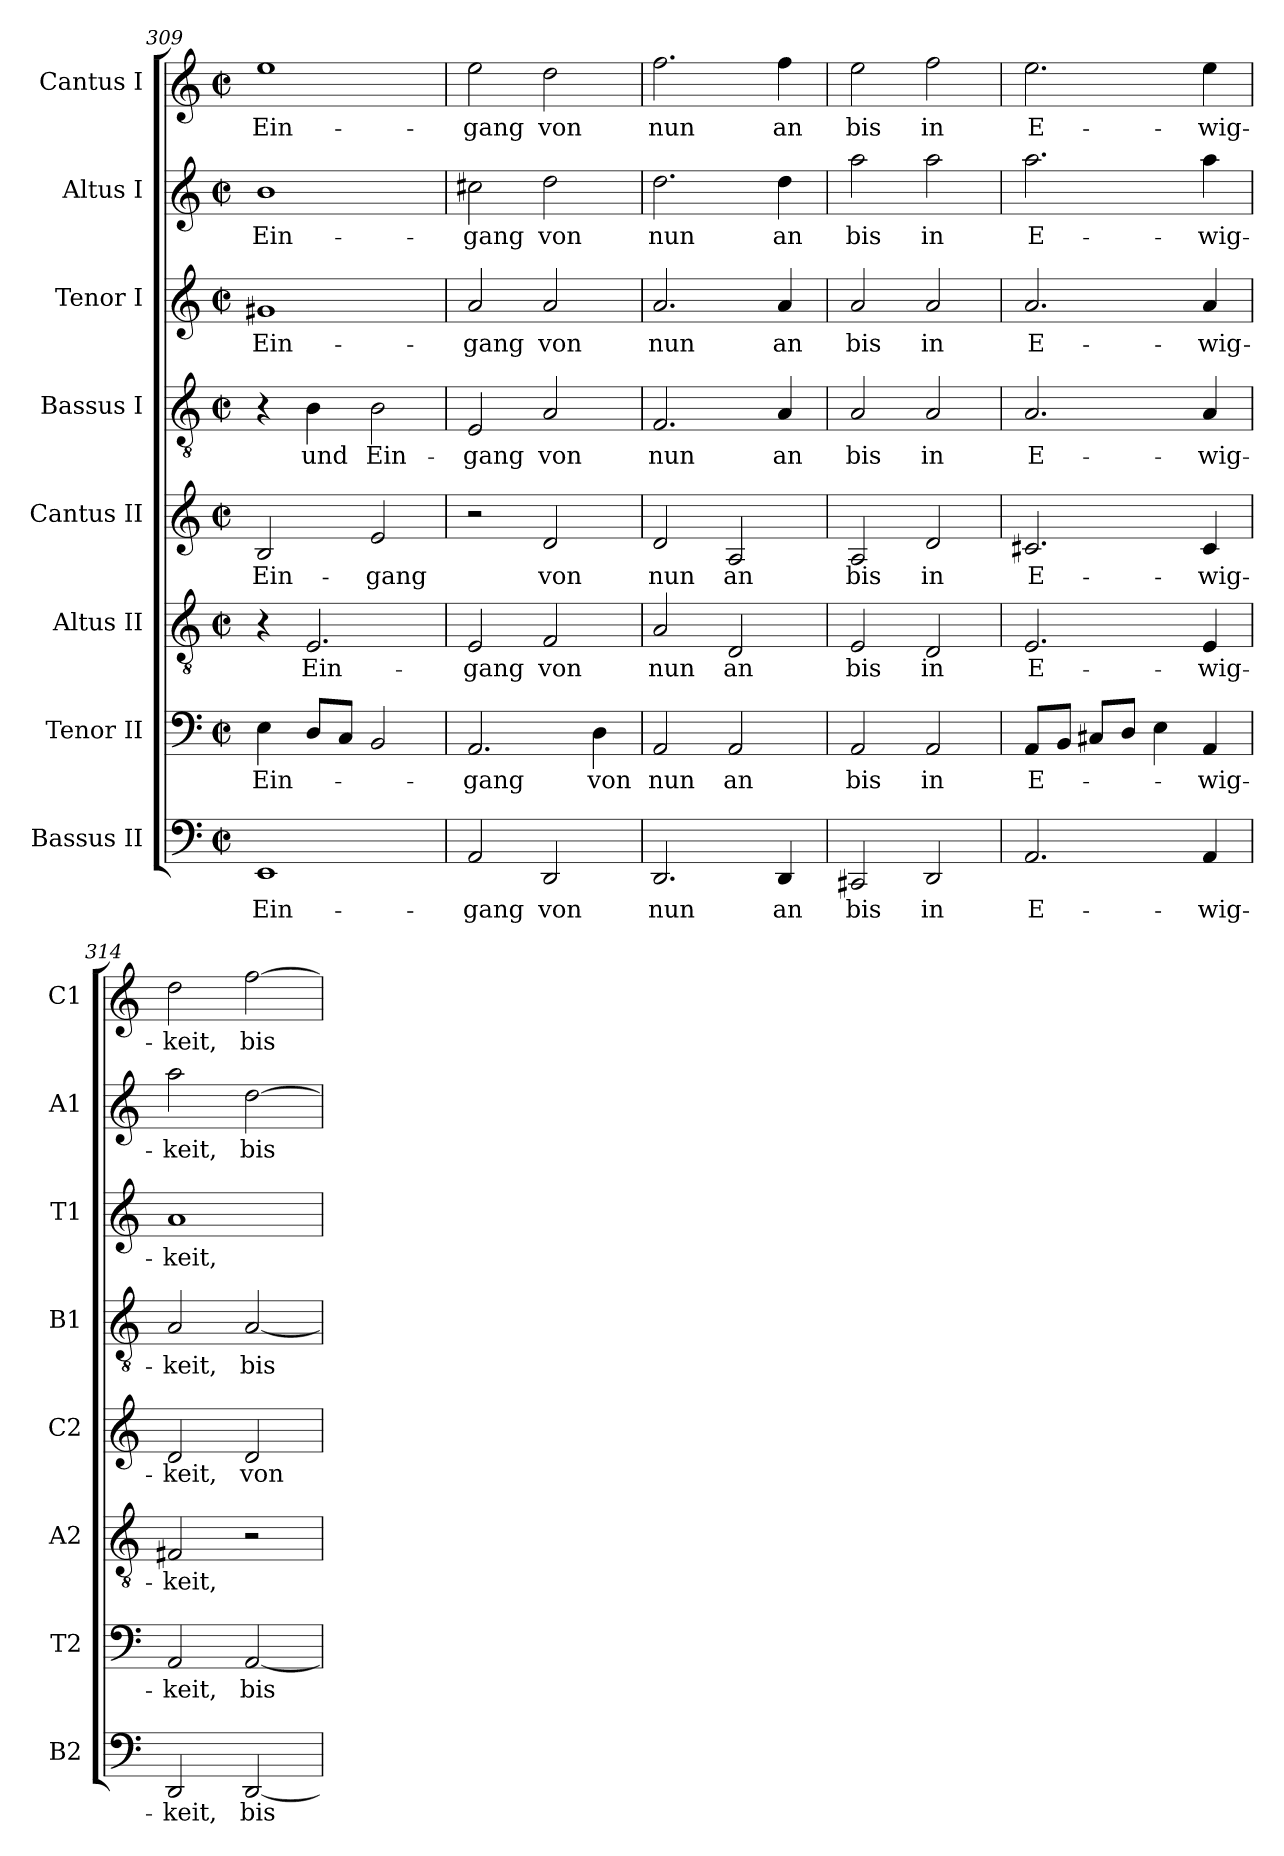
**kern	**text	**kern	**text	**kern	**text	**kern	**text	**kern	**text	**kern	**text	**kern	**text	**kern	**text
*part8	*part8	*part7	*part7	*part6	*part6	*part5	*part5	*part4	*part4	*part3	*part3	*part2	*part2	*part1	*part1
*staff8	*staff8	*staff7	*staff7	*staff6	*staff6	*staff5	*staff5	*staff4	*staff4	*staff3	*staff3	*staff2	*staff2	*staff1	*staff1
*I"Bassus II	*	*I"Tenor II	*	*I"Altus II	*	*I"Cantus II	*	*I"Bassus I	*	*I"Tenor I	*	*I"Altus I	*	*I"Cantus I	*
*I'B2	*	*I'T2	*	*I'A2	*	*I'C2	*	*I'B1	*	*I'T1	*	*I'A1	*	*I'C1	*
*clefF4	*	*clefF4	*	*clefGv2	*	*clefG2	*	*clefGv2	*	*clefG2	*	*clefG2	*	*clefG2	*
*k[]	*	*k[]	*	*k[]	*	*k[]	*	*k[]	*	*k[]	*	*k[]	*	*k[]	*
*C:	*	*C:	*	*C:	*	*C:	*	*C:	*	*C:	*	*C:	*	*C:	*
*M2/2	*	*M2/2	*	*M2/2	*	*M2/2	*	*M2/2	*	*M2/2	*	*M2/2	*	*M2/2	*
*met(c|)	*	*met(c|)	*	*met(c|)	*	*met(c|)	*	*met(c|)	*	*met(c|)	*	*met(c|)	*	*met(c|)	*
=309	=309	=309	=309	=309	=309	=309	=309	=309	=309	=309	=309	=309	=309	=309	=309
!	!LO:LY:b	!	!	!	!	!	!	!	!	!	!	!	!	!	!
!	!	!	!LO:LY:b	!	!	!	!	!	!	!	!	!	!	!	!
!	!	!	!	!	!	!	!LO:LY:b	!	!	!	!	!	!	!	!
!	!	!	!	!	!	!	!	!	!	!	!LO:LY:b	!	!	!	!
!	!	!	!	!	!	!	!	!	!	!	!	!	!LO:LY:b	!	!
!	!	!	!	!	!	!	!	!	!	!	!	!	!	!	!LO:LY:b
1EE	Ein-	4E\	Ein-	4r	.	2B/	Ein-	4r	.	1g#X	Ein-	1b	Ein-	1ee	Ein-
!	!	!	!	!	!LO:LY:b	!	!	!	!	!	!	!	!	!	!
!	!	!	!	!	!	!	!	!	!LO:LY:b	!	!	!	!	!	!
.	.	8D/L	.	2.E/	Ein-	.	.	4B\	und	.	.	.	.	.	.
.	.	8C/J	.	.	.	.	.	.	.	.	.	.	.	.	.
!	!	!	!	!	!	!	!LO:LY:b	!	!	!	!	!	!	!	!
!	!	!	!	!	!	!	!	!	!LO:LY:b	!	!	!	!	!	!
.	.	2BB/	.	.	.	2e/	-gang	2B\	Ein-	.	.	.	.	.	.
!!LO:LB:g=z
=310	=310	=310	=310	=310	=310	=310	=310	=310	=310	=310	=310	=310	=310	=310	=310
!	!LO:LY:b	!	!	!	!	!	!	!	!	!	!	!	!	!	!
!	!	!	!LO:LY:b	!	!	!	!	!	!	!	!	!	!	!	!
!	!	!	!	!	!LO:LY:b	!	!	!	!	!	!	!	!	!	!
!	!	!	!	!	!	!	!	!	!LO:LY:b	!	!	!	!	!	!
!	!	!	!	!	!	!	!	!	!	!	!LO:LY:b	!	!	!	!
!	!	!	!	!	!	!	!	!	!	!	!	!	!LO:LY:b	!	!
!	!	!	!	!	!	!	!	!	!	!	!	!	!	!	!LO:LY:b
2AA/	-gang	2.AA/	-gang	2E/	-gang	2r	.	2E/	-gang	2a/	-gang	2cc#X\	-gang	2ee\	-gang
!	!LO:LY:b	!	!	!	!	!	!	!	!	!	!	!	!	!	!
!	!	!	!	!	!LO:LY:b	!	!	!	!	!	!	!	!	!	!
!	!	!	!	!	!	!	!LO:LY:b	!	!	!	!	!	!	!	!
!	!	!	!	!	!	!	!	!	!LO:LY:b	!	!	!	!	!	!
!	!	!	!	!	!	!	!	!	!	!	!LO:LY:b	!	!	!	!
!	!	!	!	!	!	!	!	!	!	!	!	!	!LO:LY:b	!	!
!	!	!	!	!	!	!	!	!	!	!	!	!	!	!	!LO:LY:b
2DD/	von	.	.	2F/	von	2d/	von	2A/	von	2a/	von	2dd\	von	2dd\	von
!	!	!	!LO:LY:b	!	!	!	!	!	!	!	!	!	!	!	!
.	.	4D\	von	.	.	.	.	.	.	.	.	.	.	.	.
=311	=311	=311	=311	=311	=311	=311	=311	=311	=311	=311	=311	=311	=311	=311	=311
!	!LO:LY:b	!	!	!	!	!	!	!	!	!	!	!	!	!	!
!	!	!	!LO:LY:b	!	!	!	!	!	!	!	!	!	!	!	!
!	!	!	!	!	!LO:LY:b	!	!	!	!	!	!	!	!	!	!
!	!	!	!	!	!	!	!LO:LY:b	!	!	!	!	!	!	!	!
!	!	!	!	!	!	!	!	!	!LO:LY:b	!	!	!	!	!	!
!	!	!	!	!	!	!	!	!	!	!	!LO:LY:b	!	!	!	!
!	!	!	!	!	!	!	!	!	!	!	!	!	!LO:LY:b	!	!
!	!	!	!	!	!	!	!	!	!	!	!	!	!	!	!LO:LY:b
2.DD/	nun	2AA/	nun	2A/	nun	2d/	nun	2.F/	nun	2.a/	nun	2.dd\	nun	2.ff\	nun
!	!	!	!LO:LY:b	!	!	!	!	!	!	!	!	!	!	!	!
!	!	!	!	!	!LO:LY:b	!	!	!	!	!	!	!	!	!	!
!	!	!	!	!	!	!	!LO:LY:b	!	!	!	!	!	!	!	!
.	.	2AA/	an	2D/	an	2A/	an	.	.	.	.	.	.	.	.
!	!LO:LY:b	!	!	!	!	!	!	!	!	!	!	!	!	!	!
!	!	!	!	!	!	!	!	!	!LO:LY:b	!	!	!	!	!	!
!	!	!	!	!	!	!	!	!	!	!	!LO:LY:b	!	!	!	!
!	!	!	!	!	!	!	!	!	!	!	!	!	!LO:LY:b	!	!
!	!	!	!	!	!	!	!	!	!	!	!	!	!	!	!LO:LY:b
4DD/	an	.	.	.	.	.	.	4A/	an	4a/	an	4dd\	an	4ff\	an
=312	=312	=312	=312	=312	=312	=312	=312	=312	=312	=312	=312	=312	=312	=312	=312
!	!LO:LY:b	!	!	!	!	!	!	!	!	!	!	!	!	!	!
!	!	!	!LO:LY:b	!	!	!	!	!	!	!	!	!	!	!	!
!	!	!	!	!	!LO:LY:b	!	!	!	!	!	!	!	!	!	!
!	!	!	!	!	!	!	!LO:LY:b	!	!	!	!	!	!	!	!
!	!	!	!	!	!	!	!	!	!LO:LY:b	!	!	!	!	!	!
!	!	!	!	!	!	!	!	!	!	!	!LO:LY:b	!	!	!	!
!	!	!	!	!	!	!	!	!	!	!	!	!	!LO:LY:b	!	!
!	!	!	!	!	!	!	!	!	!	!	!	!	!	!	!LO:LY:b
2CC#X/	bis	2AA/	bis	2E/	bis	2A/	bis	2A/	bis	2a/	bis	2aa\	bis	2ee\	bis
!	!LO:LY:b	!	!	!	!	!	!	!	!	!	!	!	!	!	!
!	!	!	!LO:LY:b	!	!	!	!	!	!	!	!	!	!	!	!
!	!	!	!	!	!LO:LY:b	!	!	!	!	!	!	!	!	!	!
!	!	!	!	!	!	!	!LO:LY:b	!	!	!	!	!	!	!	!
!	!	!	!	!	!	!	!	!	!LO:LY:b	!	!	!	!	!	!
!	!	!	!	!	!	!	!	!	!	!	!LO:LY:b	!	!	!	!
!	!	!	!	!	!	!	!	!	!	!	!	!	!LO:LY:b	!	!
!	!	!	!	!	!	!	!	!	!	!	!	!	!	!	!LO:LY:b
2DD/	in	2AA/	in	2D/	in	2d/	in	2A/	in	2a/	in	2aa\	in	2ff\	in
=313	=313	=313	=313	=313	=313	=313	=313	=313	=313	=313	=313	=313	=313	=313	=313
!	!LO:LY:b	!	!	!	!	!	!	!	!	!	!	!	!	!	!
!	!	!	!LO:LY:b	!	!	!	!	!	!	!	!	!	!	!	!
!	!	!	!	!	!LO:LY:b	!	!	!	!	!	!	!	!	!	!
!	!	!	!	!	!	!	!LO:LY:b	!	!	!	!	!	!	!	!
!	!	!	!	!	!	!	!	!	!LO:LY:b	!	!	!	!	!	!
!	!	!	!	!	!	!	!	!	!	!	!LO:LY:b	!	!	!	!
!	!	!	!	!	!	!	!	!	!	!	!	!	!LO:LY:b	!	!
!	!	!	!	!	!	!	!	!	!	!	!	!	!	!	!LO:LY:b
2.AA/	E-	8AA/L	E-	2.E/	E-	2.c#X/	E-	2.A/	E-	2.a/	E-	2.aa\	E-	2.ee\	E-
.	.	8BB/J	.	.	.	.	.	.	.	.	.	.	.	.	.
.	.	8C#X/L	.	.	.	.	.	.	.	.	.	.	.	.	.
.	.	8D/J	.	.	.	.	.	.	.	.	.	.	.	.	.
.	.	4E\	.	.	.	.	.	.	.	.	.	.	.	.	.
!	!LO:LY:b	!	!	!	!	!	!	!	!	!	!	!	!	!	!
!	!	!	!LO:LY:b	!	!	!	!	!	!	!	!	!	!	!	!
!	!	!	!	!	!LO:LY:b	!	!	!	!	!	!	!	!	!	!
!	!	!	!	!	!	!	!LO:LY:b	!	!	!	!	!	!	!	!
!	!	!	!	!	!	!	!	!	!LO:LY:b	!	!	!	!	!	!
!	!	!	!	!	!	!	!	!	!	!	!LO:LY:b	!	!	!	!
!	!	!	!	!	!	!	!	!	!	!	!	!	!LO:LY:b	!	!
!	!	!	!	!	!	!	!	!	!	!	!	!	!	!	!LO:LY:b
4AA/	-wig-	4AA/	-wig-	4E/	-wig-	4c#/	-wig-	4A/	-wig-	4a/	-wig-	4aa\	-wig-	4ee\	-wig-
=314	=314	=314	=314	=314	=314	=314	=314	=314	=314	=314	=314	=314	=314	=314	=314
!	!LO:LY:b	!	!	!	!	!	!	!	!	!	!	!	!	!	!
!	!	!	!LO:LY:b	!	!	!	!	!	!	!	!	!	!	!	!
!	!	!	!	!	!LO:LY:b	!	!	!	!	!	!	!	!	!	!
!	!	!	!	!	!	!	!LO:LY:b	!	!	!	!	!	!	!	!
!	!	!	!	!	!	!	!	!	!LO:LY:b	!	!	!	!	!	!
!	!	!	!	!	!	!	!	!	!	!	!LO:LY:b	!	!	!	!
!	!	!	!	!	!	!	!	!	!	!	!	!	!LO:LY:b	!	!
!	!	!	!	!	!	!	!	!	!	!	!	!	!	!	!LO:LY:b
2DD/	-keit,	2AA/	-keit,	2F#X/	-keit,	2d/	-keit,	2A/	-keit,	1a	-keit,	2aa\	-keit,	2dd\	-keit,
!	!LO:LY:b	!	!	!	!	!	!	!	!	!	!	!	!	!	!
!	!	!	!LO:LY:b	!	!	!	!	!	!	!	!	!	!	!	!
!	!	!	!	!	!	!	!LO:LY:b	!	!	!	!	!	!	!	!
!	!	!	!	!	!	!	!	!	!LO:LY:b	!	!	!	!	!	!
!	!	!	!	!	!	!	!	!	!	!	!	!	!LO:LY:b	!	!
!	!	!	!	!	!	!	!	!	!	!	!	!	!	!	!LO:LY:b
[2DD/	bis	[2AA/	bis	2r	.	2d/	von	[2A/	bis	.	.	[2dd\	bis	[2ff\	bis
=	=	=	=	=	=	=	=	=	=	=	=	=	=	=	=
*-	*-	*-	*-	*-	*-	*-	*-	*-	*-	*-	*-	*-	*-	*-	*-
